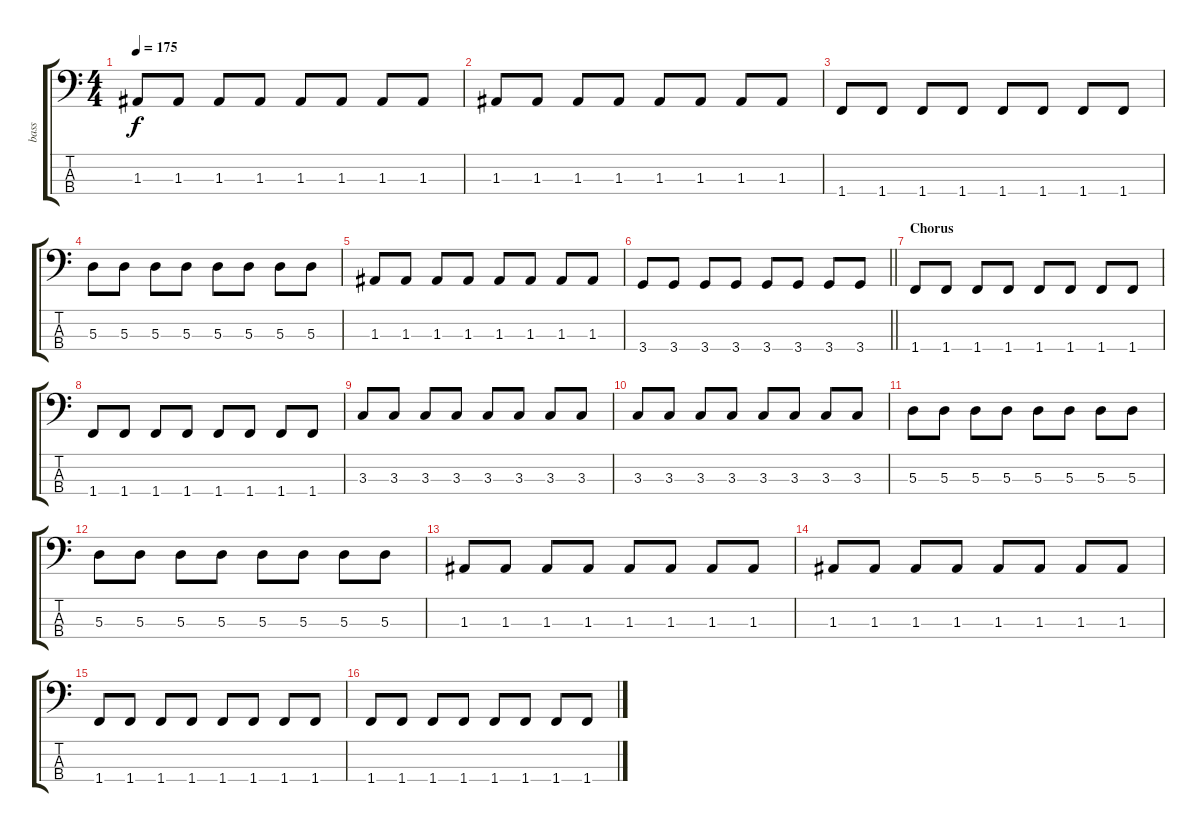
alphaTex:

\track ("bass" "bass") {instrument electricbassfinger}
\staff {score tabs}
\tuning (G2 D2 A1 E1) {hide}
\ts (4 4)
\tempo 175
\clef f4
\ks c
1.3.8{dy f} 1.3.8 1.3.8 1.3.8 1.3.8 1.3.8 1.3.8 1.3.8 |
1.3.8 1.3.8 1.3.8 1.3.8 1.3.8 1.3.8 1.3.8 1.3.8 |
1.4.8 1.4.8 1.4.8 1.4.8 1.4.8 1.4.8 1.4.8 1.4.8 |
5.3.8 5.3.8 5.3.8 5.3.8 5.3.8 5.3.8 5.3.8 5.3.8 |
1.3.8 1.3.8 1.3.8 1.3.8 1.3.8 1.3.8 1.3.8 1.3.8 |
\barLineRight lightlight
3.4.8 3.4.8 3.4.8 3.4.8 3.4.8 3.4.8 3.4.8 3.4.8 |
\section ("" "Chorus")
1.4.8 1.4.8 1.4.8 1.4.8 1.4.8 1.4.8 1.4.8 1.4.8 |
1.4.8 1.4.8 1.4.8 1.4.8 1.4.8 1.4.8 1.4.8 1.4.8 |
3.3.8 3.3.8 3.3.8 3.3.8 3.3.8 3.3.8 3.3.8 3.3.8 |
3.3.8 3.3.8 3.3.8 3.3.8 3.3.8 3.3.8 3.3.8 3.3.8 |
5.3.8 5.3.8 5.3.8 5.3.8 5.3.8 5.3.8 5.3.8 5.3.8 |
5.3.8 5.3.8 5.3.8 5.3.8 5.3.8 5.3.8 5.3.8 5.3.8 |
1.3.8 1.3.8 1.3.8 1.3.8 1.3.8 1.3.8 1.3.8 1.3.8 |
1.3.8 1.3.8 1.3.8 1.3.8 1.3.8 1.3.8 1.3.8 1.3.8 |
1.4.8 1.4.8 1.4.8 1.4.8 1.4.8 1.4.8 1.4.8 1.4.8 |
1.4.8 1.4.8 1.4.8 1.4.8 1.4.8 1.4.8 1.4.8 1.4.8
